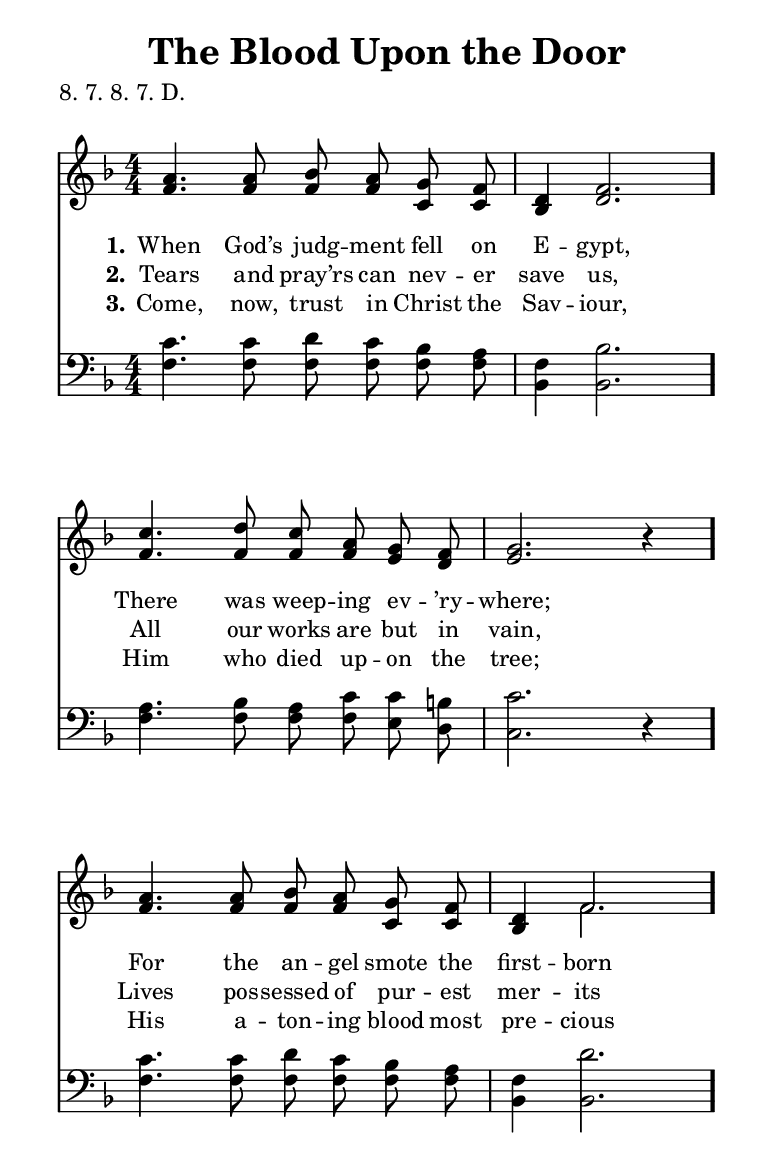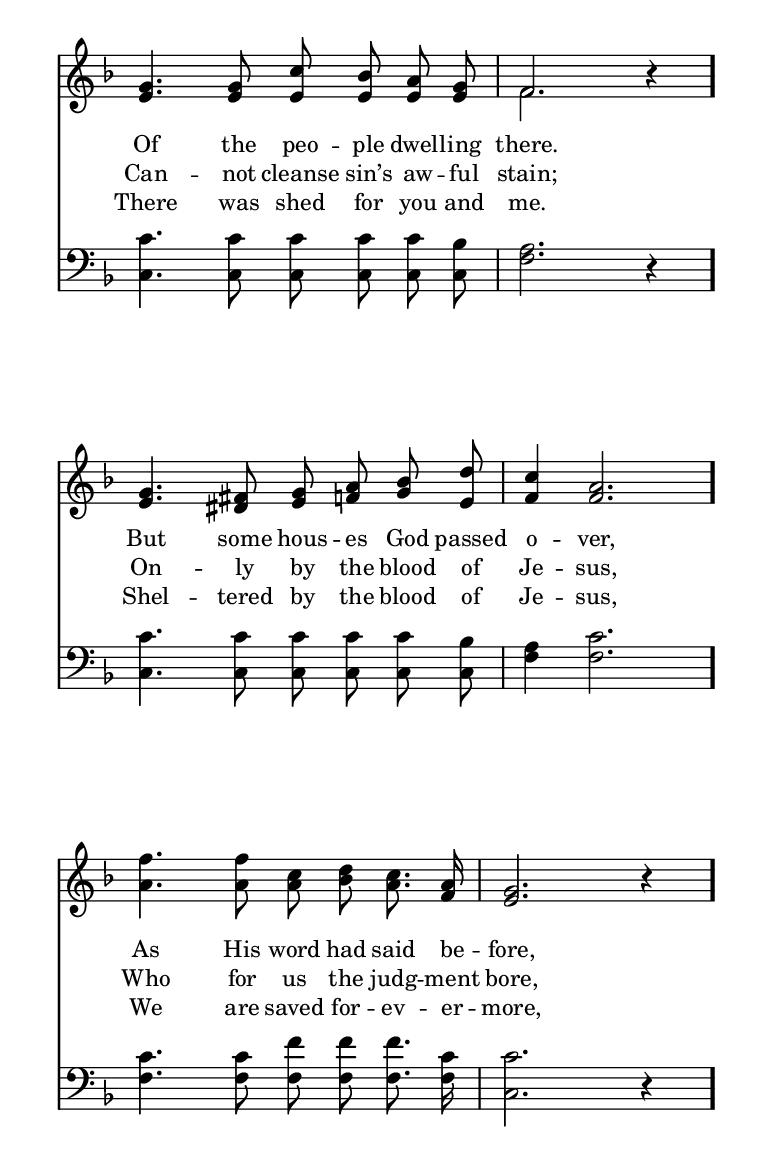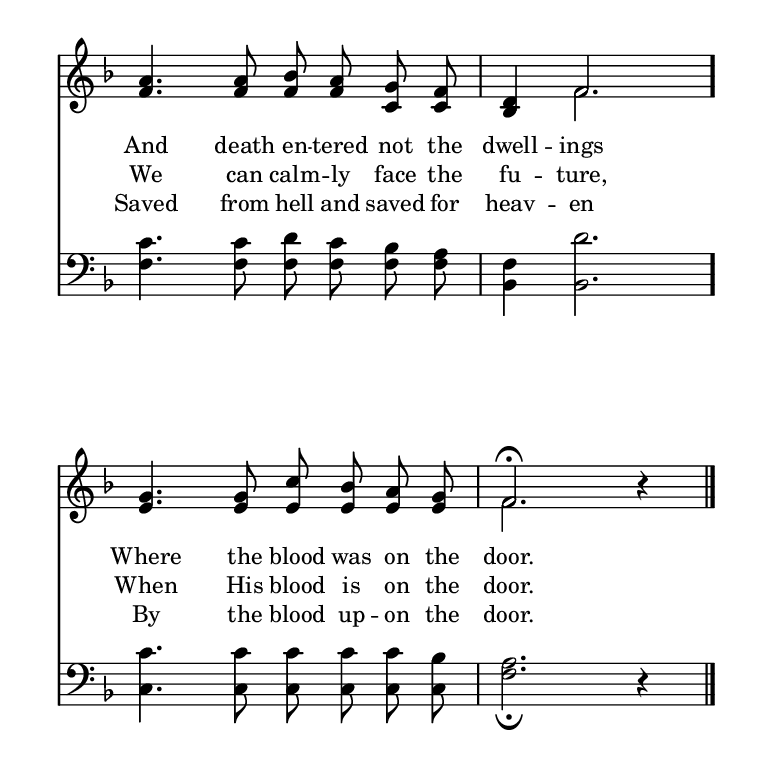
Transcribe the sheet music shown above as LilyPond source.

\include "common/global.ily"
\paper {
  \include "common/paper.ily"
}

\header{
  %gospel
  hymnnumber = "119"
  title = "The Blood Upon the Door"
  tunename = "Otter Lake"
  meter = "8. 7. 8. 7. D."
  poet = ""
  composer = ""
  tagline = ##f
}

% for fermata in MIDI
ta = { \tempo 4=80 }
tb = { \tempo 4=40 }

patternAA = { c4. c8 c8 c8 c8 c8 | c4 c2. }
patternAB = { c4. c8 c8 c8 c8 c8 | c2. c4 }
patternAC = { c4. c8 c8 c8 c8. c16 | c2. c4 }
patternAD = { c4. c8 c8 c8 c8 c8 | \ta c2. \tb c4 }

global = {
  \include "common/overrides.ily"
  \override Staff.TimeSignature.style = #'numbered
  \time 4/4
  \override Score.MetronomeMark.transparent = ##t % hide all fermata changes too
  \ta
  \key f \major
  \autoBeamOff
}

notesSoprano = {
\global
\relative c'' {

  \changePitch \patternAA { a a bes a g f | d f }
  \changePitch \patternAB { c' d c a g f | g r }
  \changePitch \patternAA { a a bes a g f | d f }
  \changePitch \patternAB { g g c bes a g | f r }

  \changePitch \patternAA { g fis g a bes d | c a }
  \changePitch \patternAC { f' f c d c a | g r }
  \changePitch \patternAA { a a bes a g f | d f }
  \changePitch \patternAD { g g c bes a g | f \fermata r }

  \bar "|."

}
}

notesAlto = {
\global
\relative e' {

  \changePitch \patternAA { f f f f c c | bes d }
  \changePitch \patternAB { f f f f e d | e r }
  \changePitch \patternAA { f f f f c c | bes f' }
  \changePitch \patternAB { e e e e e e | f r }

  \changePitch \patternAA { e dis e f g e | f f }
  \changePitch \patternAC { a a a bes a f | e r }
  \changePitch \patternAA { f f f f c c | bes f' }
  \changePitch \patternAD { e e e e e e | f r }

}
}

notesTenor = {
\global
\relative a {

  \changePitch \patternAA { c c d c bes a | f bes }
  \changePitch \patternAB { a bes a c c b! | c r }
  \changePitch \patternAA { c c d c bes a | f d' }
  \changePitch \patternAB { c c c c c bes | a r }

  \changePitch \patternAA { c c c c c bes | a c }
  \changePitch \patternAC { c c f f f c | c r }
  \changePitch \patternAA { c c d c bes a | f d' }
  \changePitch \patternAD { c c c c c bes | a r }

}
}

notesBass = {
\global
\relative f {

  \changePitch \patternAA { f f f f f f | bes, bes }
  \changePitch \patternAB { f' f f f e d | c r }
  \changePitch \patternAA { f f f f f f | bes, bes }
  \changePitch \patternAB { c c c c c c | f r }

  \changePitch \patternAA { c c c c c c | f f }
  \changePitch \patternAC { f f f f f f | c r }
  \changePitch \patternAA { f f f f f f | bes, bes }
  \changePitch \patternAD { c c c c c c | f_\fermata r }

}
}

wordsA = \lyricmode {
\set stanza = "1."

When God’s judg -- ment fell on E -- gypt, \bar "."
There was weep -- ing ev -- ’ry -- where; \bar "."
For the an -- gel smote the first -- born \bar "."
Of the peo -- ple dwell -- ing there. \bar "."
But some hous -- es God passed o -- ver, \bar "."
As His word had said be -- fore, \bar "."
And death en -- tered not the dwell -- ings \bar "."
Where the blood was on the door. \bar "."

}

wordsB = \lyricmode {
\set stanza = "2."

Tears and pray’rs can nev -- er save us,
All our works are but in vain,
Lives pos -- sessed of pur -- est mer -- its
Can -- not cleanse sin’s aw -- ful stain;
On -- ly by the blood of Je -- sus,
Who for us the judg -- ment bore,
We can calm -- ly face the fu -- ture,
When His blood is on the door.

}

wordsC = \lyricmode {
\set stanza = "3."

Come, now, trust in Christ the Sav -- iour,
Him who died up -- on the tree; % blue book changes "Him" to "He" erroneously
His a -- ton -- ing blood most pre -- cious
There was shed for you and me.
Shel -- tered by the blood of Je -- sus,
We are saved for -- ev -- er -- more,
Saved from hell and saved for heav -- en
By the blood up -- on the door.

}

\score {
  \context ChoirStaff <<
    \context Staff = upper <<
      \set Staff.autoBeaming = ##f
      \set ChoirStaff.systemStartDelimiter = #'SystemStartBar
      \set ChoirStaff.printPartCombineTexts = ##f
      \partcombine #'(2 . 9) \notesSoprano \notesAlto
      \context NullVoice = sopranos { \voiceOne << \notesSoprano >> }
      \context NullVoice = altos { \voiceTwo << \notesAlto >> }
      \context Lyrics = one   \lyricsto sopranos \wordsA
      \context Lyrics = two   \lyricsto sopranos \wordsB
      \context Lyrics = three \lyricsto sopranos \wordsC
    >>
    \context Staff = men <<
      \set Staff.autoBeaming = ##f
      \clef bass
      \set ChoirStaff.printPartCombineTexts = ##f
      \partcombine #'(2 . 9) \notesTenor \notesBass
      \context NullVoice = tenors { \voiceOne << \notesTenor >> }
      \context NullVoice = basses { \voiceTwo << \notesBass >> }
    >>
  >>
  \layout {
    \include "common/layout.ily"
  }
  \midi{
    \include "common/midi.ily"
  }
}

\version "2.19.49"  % necessary for upgrading to future LilyPond versions.

% vi:set et ts=2 sw=2 ai nocindent syntax=lilypond:
